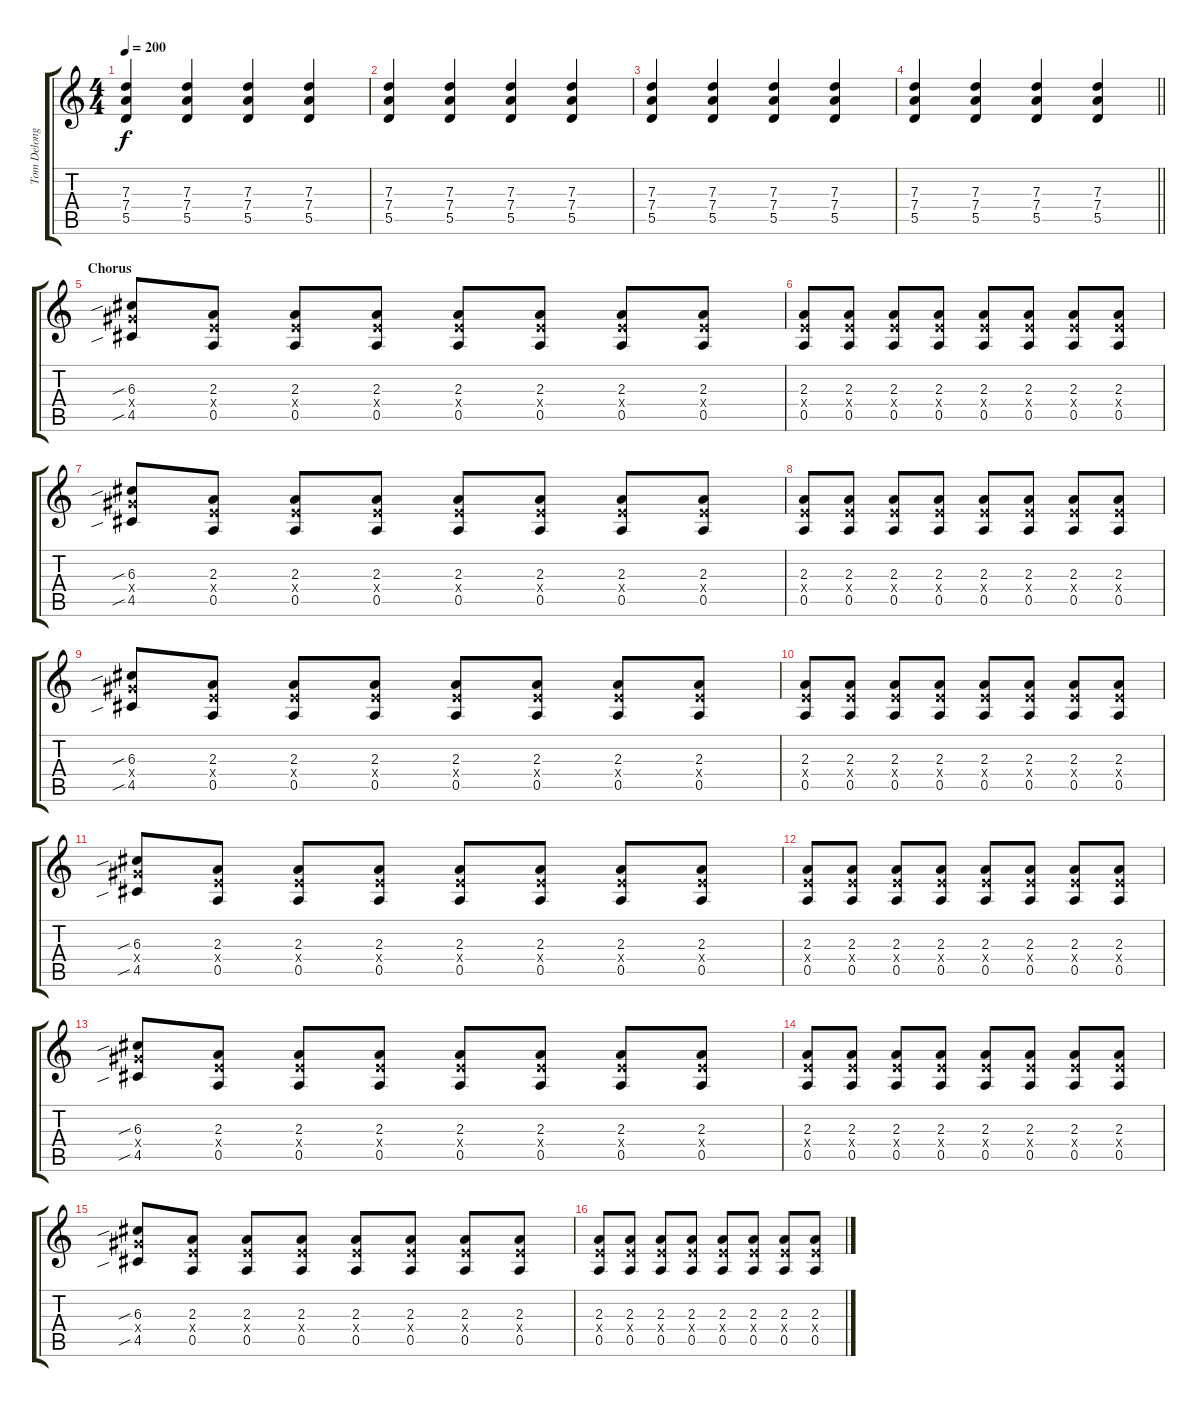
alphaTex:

\track ("Tom Delonge - Guitar" "Tom Delong") {instrument distortionguitar}
\staff {score tabs}
\tuning (E4 B3 G3 D3 A2 D2) {hide}
\ts (4 4)
\tempo 200
\clef g2
\ks c
(7.3 7.4 5.5).4{dy f} (7.3 7.4 5.5).4 (7.3 7.4 5.5).4 (7.3 7.4 5.5).4 |
(7.3 7.4 5.5).4 (7.3 7.4 5.5).4 (7.3 7.4 5.5).4 (7.3 7.4 5.5).4 |
(7.3 7.4 5.5).4 (7.3 7.4 5.5).4 (7.3 7.4 5.5).4 (7.3 7.4 5.5).4 |
\barLineRight lightlight
(7.3 7.4 5.5).4 (7.3 7.4 5.5).4 (7.3 7.4 5.5).4 (7.3 7.4 5.5).4 |
\section ("" "Chorus")
(6.3{sib} 6.4{x} 4.5{sib}).8 (2.3 2.4{x} 0.5).8 (2.3 2.4{x} 0.5).8 (2.3 2.4{x} 0.5).8 (2.3 2.4{x} 0.5).8 (2.3 2.4{x} 0.5).8 (2.3 2.4{x} 0.5).8 (2.3 2.4{x} 0.5).8 |
(2.3 2.4{x} 0.5).8 (2.3 2.4{x} 0.5).8 (2.3 2.4{x} 0.5).8 (2.3 2.4{x} 0.5).8 (2.3 2.4{x} 0.5).8 (2.3 2.4{x} 0.5).8 (2.3 2.4{x} 0.5).8 (2.3 2.4{x} 0.5).8 |
(6.3{sib} 6.4{x} 4.5{sib}).8 (2.3 2.4{x} 0.5).8 (2.3 2.4{x} 0.5).8 (2.3 2.4{x} 0.5).8 (2.3 2.4{x} 0.5).8 (2.3 2.4{x} 0.5).8 (2.3 2.4{x} 0.5).8 (2.3 2.4{x} 0.5).8 |
(2.3 2.4{x} 0.5).8 (2.3 2.4{x} 0.5).8 (2.3 2.4{x} 0.5).8 (2.3 2.4{x} 0.5).8 (2.3 2.4{x} 0.5).8 (2.3 2.4{x} 0.5).8 (2.3 2.4{x} 0.5).8 (2.3 2.4{x} 0.5).8 |
(6.3{sib} 6.4{x} 4.5{sib}).8 (2.3 2.4{x} 0.5).8 (2.3 2.4{x} 0.5).8 (2.3 2.4{x} 0.5).8 (2.3 2.4{x} 0.5).8 (2.3 2.4{x} 0.5).8 (2.3 2.4{x} 0.5).8 (2.3 2.4{x} 0.5).8 |
(2.3 2.4{x} 0.5).8 (2.3 2.4{x} 0.5).8 (2.3 2.4{x} 0.5).8 (2.3 2.4{x} 0.5).8 (2.3 2.4{x} 0.5).8 (2.3 2.4{x} 0.5).8 (2.3 2.4{x} 0.5).8 (2.3 2.4{x} 0.5).8 |
(6.3{sib} 6.4{x} 4.5{sib}).8 (2.3 2.4{x} 0.5).8 (2.3 2.4{x} 0.5).8 (2.3 2.4{x} 0.5).8 (2.3 2.4{x} 0.5).8 (2.3 2.4{x} 0.5).8 (2.3 2.4{x} 0.5).8 (2.3 2.4{x} 0.5).8 |
(2.3 2.4{x} 0.5).8 (2.3 2.4{x} 0.5).8 (2.3 2.4{x} 0.5).8 (2.3 2.4{x} 0.5).8 (2.3 2.4{x} 0.5).8 (2.3 2.4{x} 0.5).8 (2.3 2.4{x} 0.5).8 (2.3 2.4{x} 0.5).8 |
(6.3{sib} 6.4{x} 4.5{sib}).8 (2.3 2.4{x} 0.5).8 (2.3 2.4{x} 0.5).8 (2.3 2.4{x} 0.5).8 (2.3 2.4{x} 0.5).8 (2.3 2.4{x} 0.5).8 (2.3 2.4{x} 0.5).8 (2.3 2.4{x} 0.5).8 |
(2.3 2.4{x} 0.5).8 (2.3 2.4{x} 0.5).8 (2.3 2.4{x} 0.5).8 (2.3 2.4{x} 0.5).8 (2.3 2.4{x} 0.5).8 (2.3 2.4{x} 0.5).8 (2.3 2.4{x} 0.5).8 (2.3 2.4{x} 0.5).8 |
(6.3{sib} 6.4{x} 4.5{sib}).8 (2.3 2.4{x} 0.5).8 (2.3 2.4{x} 0.5).8 (2.3 2.4{x} 0.5).8 (2.3 2.4{x} 0.5).8 (2.3 2.4{x} 0.5).8 (2.3 2.4{x} 0.5).8 (2.3 2.4{x} 0.5).8 |
(2.3 2.4{x} 0.5).8 (2.3 2.4{x} 0.5).8 (2.3 2.4{x} 0.5).8 (2.3 2.4{x} 0.5).8 (2.3 2.4{x} 0.5).8 (2.3 2.4{x} 0.5).8 (2.3 2.4{x} 0.5).8 (2.3 2.4{x} 0.5).8
